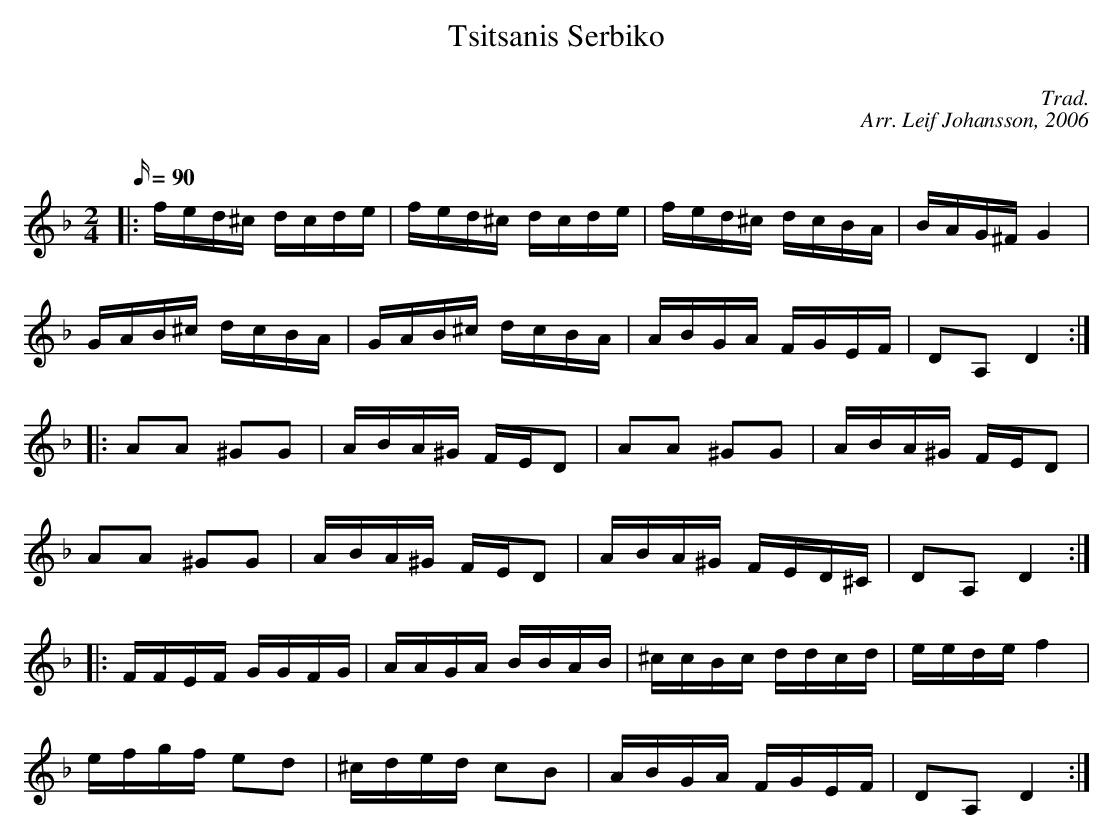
X:1
C:
T: Tsitsanis Serbiko
C: Trad.
C: Arr. Leif Johansson, 2006
C:
M: 2/4
L: 1/16
Q: 90
K: F
|: fed^c dcde | fed^c dcde | fed^c dcBA | BAG^F G4 |
GAB^c dcBA | GAB^c dcBA | ABGA FGEF | D2A,2D4 :|
|: A2A2 ^G2G2 | ABA^G FED2 | A2A2 ^G2G2 | ABA^G FED2 |
A2A2 ^G2G2 | ABA^G FED2 | ABA^G FED^C | D2A,2D4 :|
|: FFEF GGFG | AAGA BBAB | ^ccBc ddcd | eede f4 |
efgf e2d2 | ^cded c2B2 |  ABGA FGEF | D2A,2D4 :|
